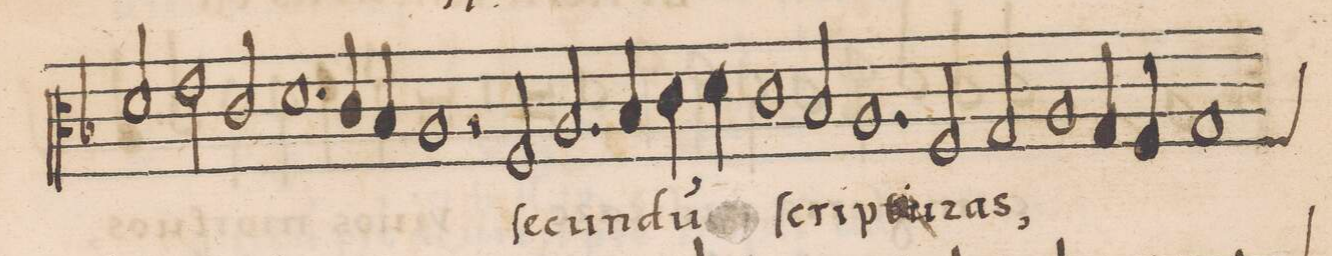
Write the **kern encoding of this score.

**kern	**text
*I"TENOR	*
*clefC3	*
*k[b-]	*
*met(C|)	*
*M2/1	*
2d/	.
2e\	.
2c/	.
=147-	=147-
1.d	.
4c/	.
4B-/	.
=148-	=148-
1A	.
2r	.
2F/	ſe-
=149-	=149-
2.A/	-cun-
4B-/	-du(m)
4c\	.
4d\	.
1c\	.
=150-	=150-
2B-/	ſcri-
1.A	-ptu-
=151-	=151-
2F/	-ras,
2G/	.
1A/	.
=152-	=152-
4G/	.
4F/	.
*custos:F	*
1G	.
=153-	=153-
*-	*-
